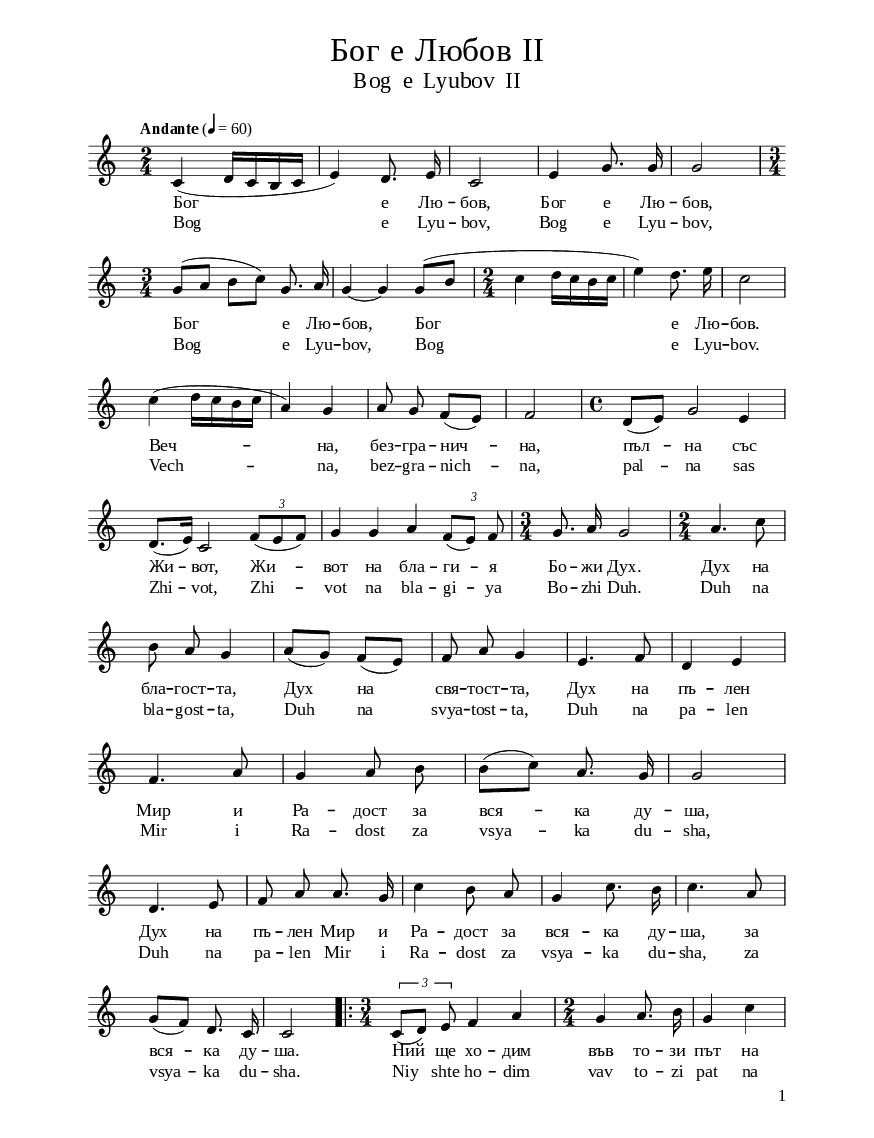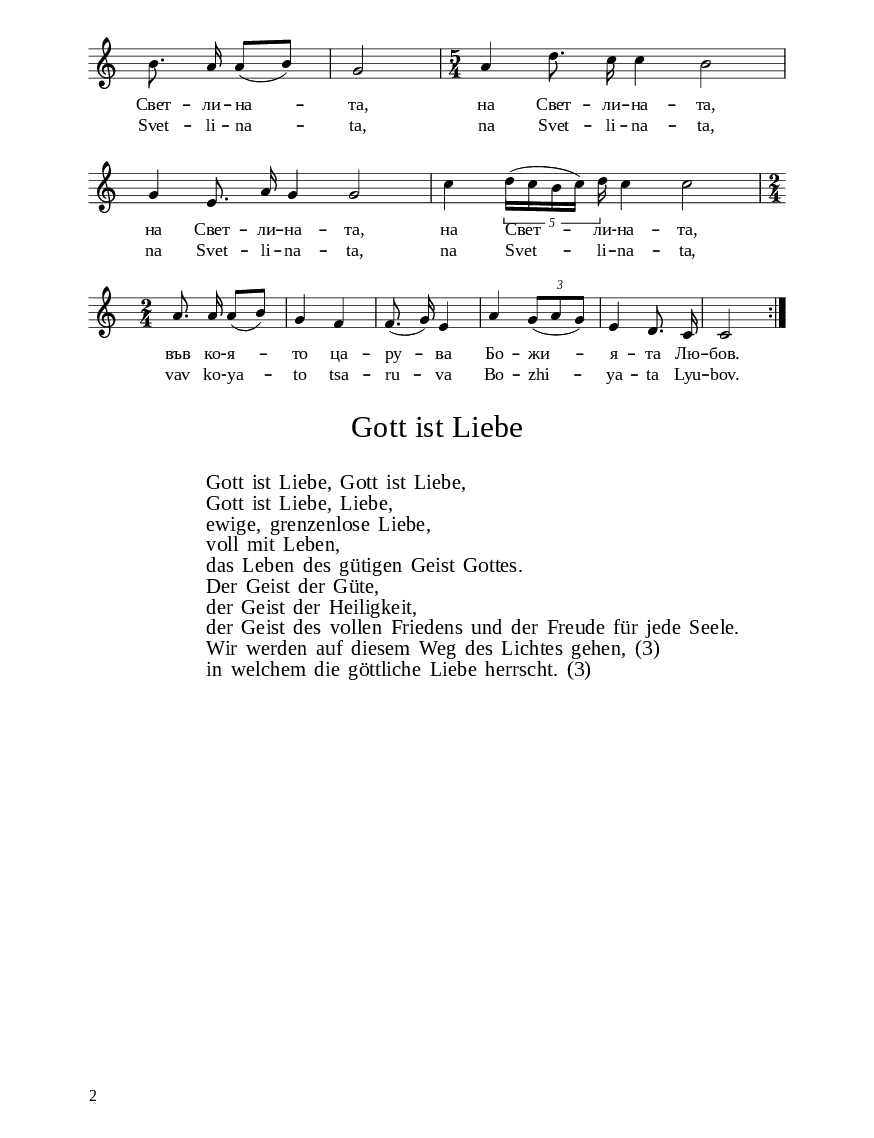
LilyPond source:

\version "2.20.0"

\paper {
  #(set-paper-size "a5")
}

\bookpart {
  \paper {
    print-all-headers = ##t
    print-page-number = ##t
    print-first-page-number = ##t

    % put page numbers on the bottom
    oddHeaderMarkup = \markup ""
    evenHeaderMarkup = \markup ""
    oddFooterMarkup = \markup
    \fill-line {
      ""
      \on-the-fly #print-page-number-check-first \fromproperty #'page:page-number-string
    }
    evenFooterMarkup = \markup
    \fill-line {
      \on-the-fly #print-page-number-check-first \fromproperty #'page:page-number-string
      ""
    }

    left-margin = 1.5\cm
    right-margin = 1.5\cm
    top-margin = 1.6\cm
    bottom-margin = 1.2\cm
    ragged-bottom = ##t % do not spread the staves to fill the whole vertical space

    % change lyrics and titles font (affects notes also)
    fonts =
    #(make-pango-font-tree
      "Times New Roman"
      "DejaVu Sans"
      "DejaVu Sans Mono"
      (/ (* staff-height pt) 3.6))

    % change distance between staves
    system-system-spacing =
    #'((basic-distance . 12)
       (minimum-distance . 6)
       (padding . 1)
       (stretchability . 12))
  }

  \header {
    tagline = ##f
  }

  \score{
    \layout {
      indent = 0.0\cm % remove first line indentation
      % ragged-last = ##t % do not spread last line to fill the whole space
      \context {
        \Score
        \omit BarNumber %remove bar numbers
      } % context

      \context {
        % change staff size
        \Staff
        fontSize = #+0 % affects notes size only
        \override StaffSymbol #'staff-space = #(magstep -3)
        \override StaffSymbol #'thickness = #0.5
        \override BarLine #'hair-thickness = #1
        %\override StaffSymbol #'ledger-line-thickness = #'(0 . 0)
      }

      \context {
        % adjust space between staff and lyrics and between the two lyric lines
        \Lyrics
        \override VerticalAxisGroup.nonstaff-relatedstaff-spacing = #'((basic-distance . 4.5))
        \override VerticalAxisGroup.nonstaff-nonstaff-spacing = #'((minimum-distance . 2))
      }
    } % layout

    \new Voice \absolute {
      \clef treble
      \key c \major
      \time 2/4
      \tempo \markup {
        % make tempo note smaller
        \concat {
          "Andante " \normal-text { "(" }
          \teeny \general-align #Y #DOWN \note #"4" #0.8
          \normal-text { " = 60)" }
        }
      }
      \autoBeamOff
      c'4 (  d'16 [  c'16  b16  c'16 ]
      | % 2
      e'4 )  d'8.  e'16 | % 3
      c'2 | % 4
      e'4  g'8.  g'16 | % 5
      g'2 \break | % 6
      \time 3/4 g'8 ( [  a'8 ]  b'8 [  c''8 ) ]  % 7
      g'8.   a'16 |  g'4 ~  % 8
      g'4  g'8 ( [  b'8 ] | % 9
      \time 2/4 c''4  d''16 [  c''16  b'16
      c''16 ] |
      e''4 )  d''8.  e''16 | % 11
      c''2 \break | % 12
      c''4 (  d''16 [  c''16  b'16
      c''16 ] | % 13
      a'4 )  g'4 | % 14
      a'8  g'8  f'8 ( [  e'8 ) ] | % 15
      f'2 | % 16
      \time 4/4  | % 16
      d'8 ( [  e'8 ) ]  g'2  e'4 \break | % 17
      d'8. ( [  e'16 ) ]  c'2 \once \omit
      TupletBracket
      \times 2/3  {
        f'8 ( [  e'8  f'8 ) ]
      }
      | % 18
      g'4  g'4  a'4 \once \omit TupletBracket
      \times 2/3  {
        f'8 ( [  e'8 )  ] f'8
      }
      | % 19
      \time 3/4  | % 19
      g'8.  a'16  g'2 |
      \time 2/4  |
      a'4.  c''8 | % 21
      \break b'8  a'8  g'4 | % 22
      a'8 ( [  g'8 ) ]  f'8 ( [  e'8 ) ]
      | % 23
      f'8  a'8  g'4 | % 24
      e'4.  f'8 | % 25
      d'4  e'4 \break | % 26
      f'4.  a'8   | % 27
      g'4  a'8  b'8 | % 28
      b'8 ( [  c''8 ) ]  a'8.  g'16 | % 29
      g'2 \break |
      d'4.  e'8 | % 31
      f'8  a'8  a'8.  g'16 | % 32
      c''4  b'8  a'8 | % 33
      g'4  c''8.  b'16 | % 34
      c''4.  a'8  \break | % 35
      g'8 ( [  f'8 ) ]  d'8.  c'16 | % 36
      c'2
      \repeat volta 2 {
        | % 37
        \time 3/4  | % 37

        \times 2/3  {
          c'8 ( [  d'8 ) ]  e'8
        }
        f'4  a'4 | % 38
        \time 2/4  | % 38
        g'4  a'8.   b'16   | % 39
        g'4  c''4 \break |
        b'8.  a'16  a'8 ( [  b'8 ) ] | % 41
        g'2  | % 42
        \time 5/4  | % 42
     a'4  d''8.  c''16  c''4
     b'2 | % 43
     g'4  e'8.  a'16  g'4  g'2 | % 44
     c''4
    \times 4/5  {
       d''16 ( [  c''16  b'16
      c''16 )  ] d''16
    }
     c''4  c''2 \break | % 45
    \time 2/4  | % 45
     a'8.  a'16  a'8 ( [  b'8 ) ] | % 46
     g'4  f'4 | % 47
     f'8. (  g'16 )  e'4 | % 48
     a'4 \once \omit TupletBracket
    \times 2/3  {
       g'8 ( [  a'8  g'8 ) ]
    }
    | % 49
     e'4  d'8.  c'16 |
     c'2


      }


    }

    \addlyrics {
      Бог е Лю -- бов,
      Бог е Лю -- бов, Бог    е
      Лю -- бов,  Бог
      е Лю -- бов. Веч --
      на, без -- гра -- нич
      -- на, пъл -- на със Жи --
      вот, Жи --  вот на бла -- ги
      -- я Бо -- жи Дух. Дух на бла --
      гост -- та, Дух  на  свя --
      тост -- та, Дух на пъ -- лен Мир
      и Ра -- дост за вся -- ка ду --
      ша, Дух на пъ -- лен Мир и Ра --
      дост за вся -- ка ду -- ша, за
      вся -- ка ду -- ша. Ний  ще
      хо -- дим във то -- зи път на
      Свет -- ли -- на -- та, на Свет --
      ли -- на -- та, на Свет -- ли -- на --
      та, на Свет --   ли -- на --
      та, във ко -- я -- то ца -- ру
      -- ва Бо -- жи --  я -- та
      Лю -- бов.}
      \addlyrics {  Bog e Lyu -- bov,
      Bog e Lyu -- bov, Bog    e
      Lyu -- bov,  Bog
      e Lyu -- bov. Vech --
      na, bez -- gra -- nich
      -- na, pal -- na sas Zhi --
      vot, Zhi --  vot na bla -- gi
      -- ya Bo -- zhi Duh. Duh na bla --
      gost -- ta, Duh  na  svya --
      tost -- ta, Duh na pa -- len Mir
      i Ra -- dost za vsya -- ka du --
      sha, Duh na pa -- len Mir i Ra --
      dost za vsya -- ka du -- sha, za
      vsya -- ka du -- sha. Niy  shte
      ho -- dim vav to -- zi pat na
      Svet -- li -- na -- ta, na Svet --
      li -- na -- ta, na Svet -- li -- na --
      ta, na Svet --   li -- na --
      ta, vav ko -- ya -- to tsa -- ru
      -- va Bo -- zhi --  ya -- ta
      Lyu -- bov.}

      \header {
        title = \markup \column \normal-text \fontsize #2.5 {
          \center-align
          \line { Бог е Любов II }
          \vspace #-0.6
          \center-align
          \line \fontsize #-3 { Bog e Lyubov II }
          \vspace #-0.8
          \center-align
          \line \fontsize #-3 { " " }
        }
      }

      \midi{}

    } % score


    % include foreign translation(s) of the song
    \version "2.20.0"

\markup \fill-line { \fontsize #6 "Gott ist Liebe" }
\markup \null
\markup \null
\markup \fontsize #+2.5 {
    \hspace #10
    \override #'(baseline-skip . 2)
    
        \column {
     \line { " " }     
     
      \line { " "  Gott ist Liebe, Gott ist Liebe, }

  \line { " " Gott ist Liebe, Liebe,}

  \line { " " ewige, grenzenlose Liebe, }

  \line { " " voll mit Leben, }

  \line { " " das Leben des gütigen Geist Gottes. }

  \line { " " Der Geist der Güte, }

  \line { " " der Geist der Heiligkeit,}

  \line { " " der Geist des vollen Friedens und der Freude für jede Seele.}

  \line { " " Wir werden auf diesem Weg des Lichtes gehen, (3)  }
\line { " " in welchem die göttliche Liebe herrscht. (3)}
     
      
       
    }
    
    
}


  } % bookpart
